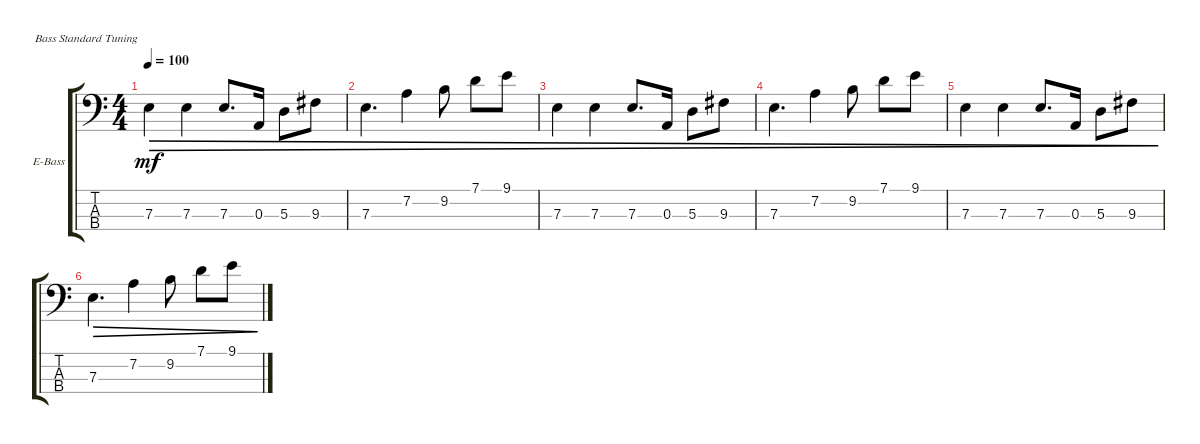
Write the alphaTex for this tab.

\defaultSystemsLayout 4
\bracketExtendMode groupsimilarinstruments
\firstSystemTrackNameOrientation horizontal
\otherSystemsTrackNameOrientation horizontal
\track ("Electric Bass" "E-Bass") {instrument electricbassfinger}
\staff {score tabs}
\tuning (G2 D2 A1 E1)
\ts (4 4)
\tempo 100
\clef f4
\ks c
7.3.4{dec dy mf} 7.3.4{dec} 7.3.8{d dec} 0.3.16{dec} 5.3.8{dec} 9.3.8{dec} |
7.3.4{d dec} 7.2.4{dec} 9.2.8{dec} 7.1.8{dec} 9.1.8{dec} |
7.3.4{dec} 7.3.4{dec} 7.3.8{d dec} 0.3.16{dec} 5.3.8{dec} 9.3.8{dec} |
7.3.4{d dec} 7.2.4{dec} 9.2.8{dec} 7.1.8{dec} 9.1.8{dec} |
7.3.4{dec} 7.3.4{dec} 7.3.8{d dec} 0.3.16{dec} 5.3.8{dec} 9.3.8{dec} |
7.3.4{d dec} 7.2.4{dec} 9.2.8{dec} 7.1.8{dec} 9.1.8{dec}
